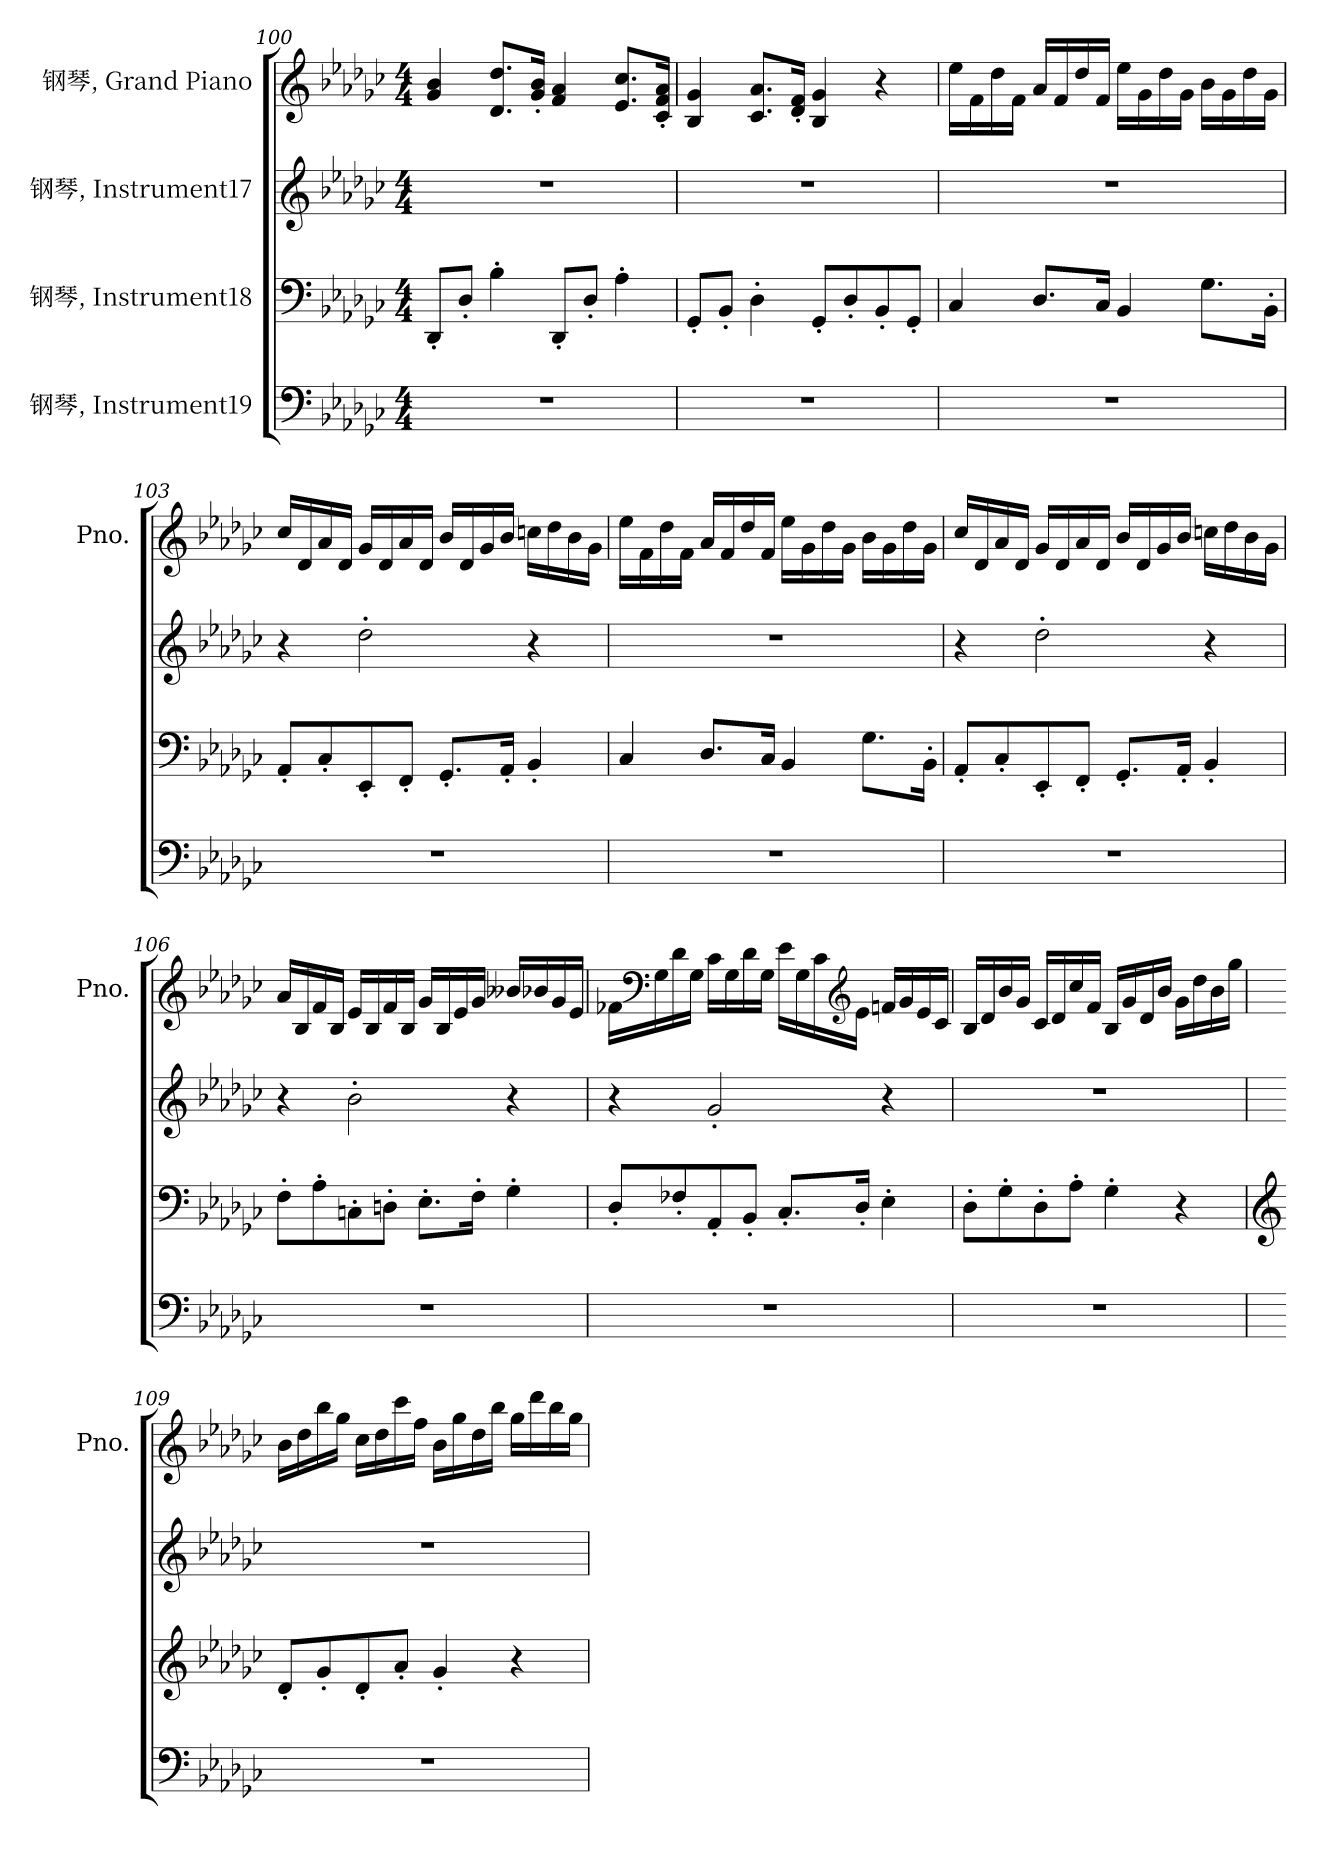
**kern	**kern	**kern	**kern
*part4	*part3	*part2	*part1
*staff4	*staff3	*staff2	*staff1
*I"钢琴, Instrument19	*I"钢琴, Instrument18	*I"钢琴, Instrument17	*I"钢琴, Grand Piano
*	*	*	*I'Pno.
*clefF4	*clefF4	*clefG2	*clefG2
*k[b-e-a-d-g-c-]	*k[b-e-a-d-g-c-]	*k[b-e-a-d-g-c-]	*k[b-e-a-d-g-c-]
*M4/4	*M4/4	*M4/4	*M4/4
=100	=100	=100	=100
1r	8DD-'/L	1r	4g-/ 4b-/
.	8D-'/J	.	.
.	4B-'\	.	8.d-/ 8.dd-/L
.	.	.	16g-/' 16b-/'Jk
.	8DD-'/L	.	4f/ 4a-/
.	8D-'/J	.	.
.	4A-'\	.	8.e-/ 8.cc-/L
.	.	.	16c-/' 16f/' 16a-/'Jk
=101	=101	=101	=101
1r	8GG-'/L	1r	4B-/ 4g-/
.	8BB-'/J	.	.
.	4D-'\	.	8.c-/ 8.a-/L
.	.	.	16d-/' 16f/'Jk
.	8GG-'/L	.	4B-/ 4g-/
.	8D-'/	.	.
.	8BB-'/	.	4r
.	8GG-'/J	.	.
!!LO:PB:g=z
=102	=102	=102	=102
1r	4C-/	1r	16ee-\LL
.	.	.	16f\
.	.	.	16dd-\
.	.	.	16f\JJ
.	8.D-/L	.	16a-/LL
.	.	.	16f/
.	.	.	16dd-/
.	16C-/Jk	.	16f/JJ
.	4BB-/	.	16ee-\LL
.	.	.	16g-\
.	.	.	16dd-\
.	.	.	16g-\JJ
.	8.G-\L	.	16b-\LL
.	.	.	16g-\
.	.	.	16dd-\
.	16BB-'\Jk	.	16g-\JJ
=103	=103	=103	=103
1r	8AA-'/L	4r	16cc-/LL
.	.	.	16d-/
.	8C-'/	.	16a-/
.	.	.	16d-/JJ
.	8EE-'/	2dd-'\	16g-/LL
.	.	.	16d-/
.	8FF'/J	.	16a-/
.	.	.	16d-/JJ
.	8.GG-'/L	.	16b-/LL
.	.	.	16d-/
.	.	.	16g-/
.	16AA-'/Jk	.	16b-/JJ
.	4BB-'/	4r	16ccn\LL
.	.	.	16dd-\
.	.	.	16b-\
.	.	.	16g-\JJ
!!LO:LB:g=z
=104	=104	=104	=104
1r	4C-/	1r	16ee-\LL
.	.	.	16f\
.	.	.	16dd-\
.	.	.	16f\JJ
.	8.D-/L	.	16a-/LL
.	.	.	16f/
.	.	.	16dd-/
.	16C-/Jk	.	16f/JJ
.	4BB-/	.	16ee-\LL
.	.	.	16g-\
.	.	.	16dd-\
.	.	.	16g-\JJ
.	8.G-\L	.	16b-\LL
.	.	.	16g-\
.	.	.	16dd-\
.	16BB-'\Jk	.	16g-\JJ
=105	=105	=105	=105
1r	8AA-'/L	4r	16cc-/LL
.	.	.	16d-/
.	8C-'/	.	16a-/
.	.	.	16d-/JJ
.	8EE-'/	2dd-'\	16g-/LL
.	.	.	16d-/
.	8FF'/J	.	16a-/
.	.	.	16d-/JJ
.	8.GG-'/L	.	16b-/LL
.	.	.	16d-/
.	.	.	16g-/
.	16AA-'/Jk	.	16b-/JJ
.	4BB-'/	4r	16ccn\LL
.	.	.	16dd-\
.	.	.	16b-\
.	.	.	16g-\JJ
!!LO:LB:g=z
=106	=106	=106	=106
1r	8F'\L	4r	16a-/LL
.	.	.	16B-/
.	8A-'\	.	16f/
.	.	.	16B-/JJ
.	8Cn'\	2b-'\	16e-/LL
.	.	.	16B-/
.	8Dn'\J	.	16f/
.	.	.	16B-/JJ
.	8.E-'\L	.	16g-/LL
.	.	.	16B-/
.	.	.	16e-/
.	16F'\Jk	.	16g-/JJ
.	4G-'\	4r	16b--X/LL
.	.	.	16b-X/
.	.	.	16g-/
.	.	.	16e-/JJ
=107	=107	=107	=107
1r	8D-'/L	4r	16f-X\LL
*	*	*	*clefF4
.	.	.	16G-\
.	8F-X'/	.	16d-\
.	.	.	16G-\JJ
.	8AA-'/	2g-'/	16c-\LL
.	.	.	16G-\
.	8BB-'/J	.	16d-\
.	.	.	16G-\JJ
.	8.C-'/L	.	16e-\LL
.	.	.	16G-\
.	.	.	16c-\
*	*	*	*clefG2
.	16D-'/Jk	.	16e-\JJ
.	4E-'\	4r	16fn/LL
.	.	.	16g-/
.	.	.	16e-/
.	.	.	16c-/JJ
!!LO:PB:g=z
=108	=108	=108	=108
1r	8D-'\L	1r	16B-/LL
.	.	.	16d-/
.	8G-'\	.	16b-/
.	.	.	16g-/JJ
.	8D-'\	.	16c-/LL
.	.	.	16d-/
.	8A-'\J	.	16cc-/
.	.	.	16f/JJ
.	4G-'\	.	16B-/LL
.	.	.	16g-/
.	.	.	16d-/
.	.	.	16b-/JJ
.	4r	.	16g-\LL
.	.	.	16dd-\
.	.	.	16b-\
.	.	.	16gg-\JJ
=109	=109	=109	=109
*	*clefG2	*	*
1r	8d-'/L	1r	16b-\LL
.	.	.	16dd-\
.	8g-'/	.	16bb-\
.	.	.	16gg-\JJ
.	8d-'/	.	16cc-\LL
.	.	.	16dd-\
.	8a-'/J	.	16ccc-\
.	.	.	16ff\JJ
.	4g-'/	.	16b-\LL
.	.	.	16gg-\
.	.	.	16dd-\
.	.	.	16bb-\JJ
.	4r	.	16gg-\LL
.	.	.	16ddd-\
.	.	.	16bb-\
.	.	.	16gg-\JJ
=	=	=	=
*-	*-	*-	*-
